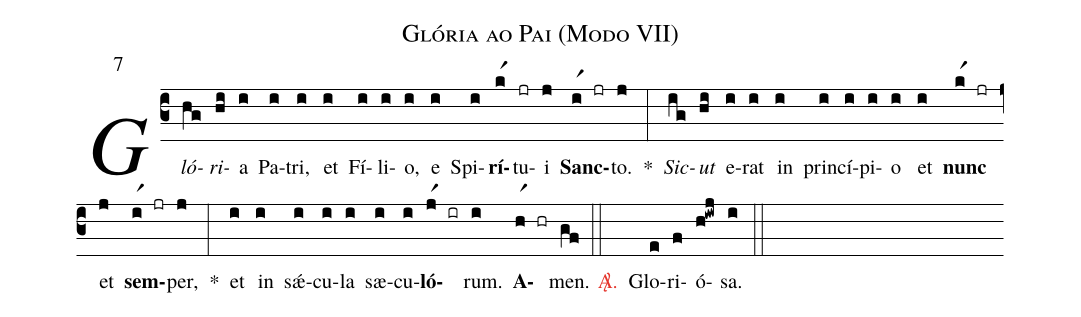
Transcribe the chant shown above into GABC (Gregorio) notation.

name: Glória ao Pai (Modo VII);
mode: 7;
%%
(c3)

<i>Gló</i>(hg)<i>ri</i>(hi)a(i) Pa(i)tri,(i) et(i) Fí(i)li(i)o,(i) e(i) Spi(i)<b>rí</b>(kr1)tu(jr)i(j) <b>Sanc</b>(ir1 jr)to.(j) *(:) <i>Sic</i>(ig)<i>ut</i>(hi) e(i)rat(i) in(i) prin(i)cí(i)pi(i)o(i) et(i) <b>nunc</b>(kr1 jr) et(j) <b>sem</b>(ir1 jr)per,(j) *(:) et(i) in(i) sǽ(i)cu(i)la(i)

sæ(i)cu(i)<b>ló</b>(jr1 ir)rum.(i) <b>A</b>(hr1 hr)men.(gf)

(::)

<c><sp>A/</sp>.</c>() Glo(e)ri(f)ó(h!iwj)sa.(i)

(::)
